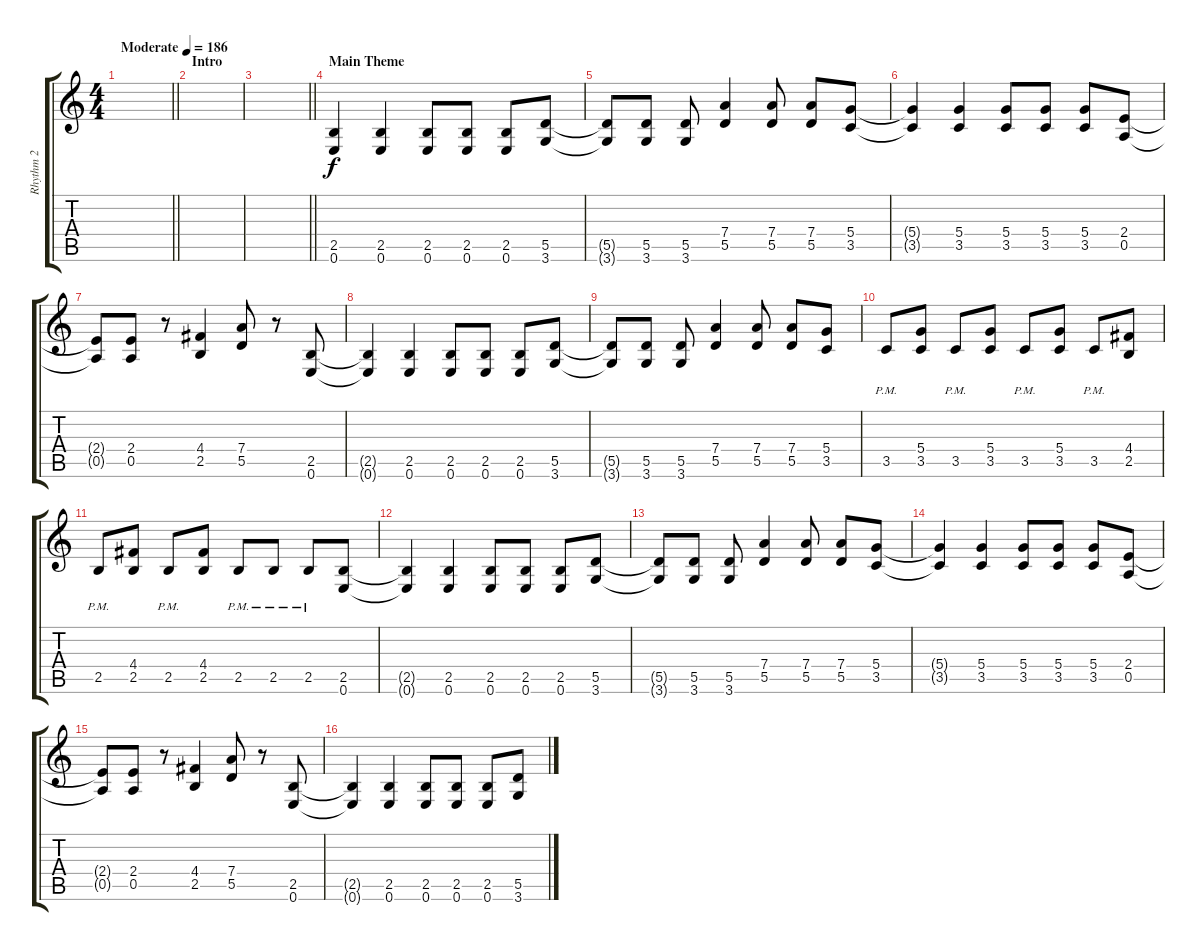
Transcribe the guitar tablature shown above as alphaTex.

\track ("Rhythm 2" "Rhythm 2") {instrument distortionguitar}
\staff {score tabs}
\tuning (E4 B3 G3 D3 A2 E2) {hide}
\ts (4 4)
\tempo (186 "Moderate")
\clef g2
\barLineRight lightlight
\ks c
|
\section ("" "Intro")
|
\barLineRight lightlight
|
\section ("" "Main Theme")
(2.5 0.6).4 (2.5 0.6).4 (2.5 0.6).8 (2.5 0.6).8 (2.5 0.6).8 (5.5 3.6).8 |
(5.5{t} 3.6{t}).8 (5.5 3.6).8 (5.5 3.6).8 (7.4 5.5).4 (7.4 5.5).8 (7.4 5.5).8 (5.4 3.5).8 |
(5.4{t} 3.5{t}).4 (5.4 3.5).4 (5.4 3.5).8 (5.4 3.5).8 (5.4 3.5).8 (2.4 0.5).8 |
(2.4{t} 0.5{t}).8 (2.4 0.5).8 r.8 (4.4 2.5).4 (7.4 5.5).8 r.8 (2.5 0.6).8 |
(2.5{t} 0.6{t}).4 (2.5 0.6).4 (2.5 0.6).8 (2.5 0.6).8 (2.5 0.6).8 (5.5 3.6).8 |
(5.5{t} 3.6{t}).8 (5.5 3.6).8 (5.5 3.6).8 (7.4 5.5).4 (7.4 5.5).8 (7.4 5.5).8 (5.4 3.5).8 |
3.5{pm}.8 (5.4 3.5).8 3.5{pm}.8 (5.4 3.5).8 3.5{pm}.8 (5.4 3.5).8 3.5{pm}.8 (4.4 2.5).8 |
2.5{pm}.8 (4.4 2.5).8 2.5{pm}.8 (4.4 2.5).8 2.5{pm}.8 2.5{pm}.8 2.5{pm}.8 (2.5 0.6).8 |
(2.5{t} 0.6{t}).4 (2.5 0.6).4 (2.5 0.6).8 (2.5 0.6).8 (2.5 0.6).8 (5.5 3.6).8 |
(5.5{t} 3.6{t}).8 (5.5 3.6).8 (5.5 3.6).8 (7.4 5.5).4 (7.4 5.5).8 (7.4 5.5).8 (5.4 3.5).8 |
(5.4{t} 3.5{t}).4 (5.4 3.5).4 (5.4 3.5).8 (5.4 3.5).8 (5.4 3.5).8 (2.4 0.5).8 |
(2.4{t} 0.5{t}).8 (2.4 0.5).8 r.8 (4.4 2.5).4 (7.4 5.5).8 r.8 (2.5 0.6).8 |
(2.5{t} 0.6{t}).4 (2.5 0.6).4 (2.5 0.6).8 (2.5 0.6).8 (2.5 0.6).8 (5.5 3.6).8
